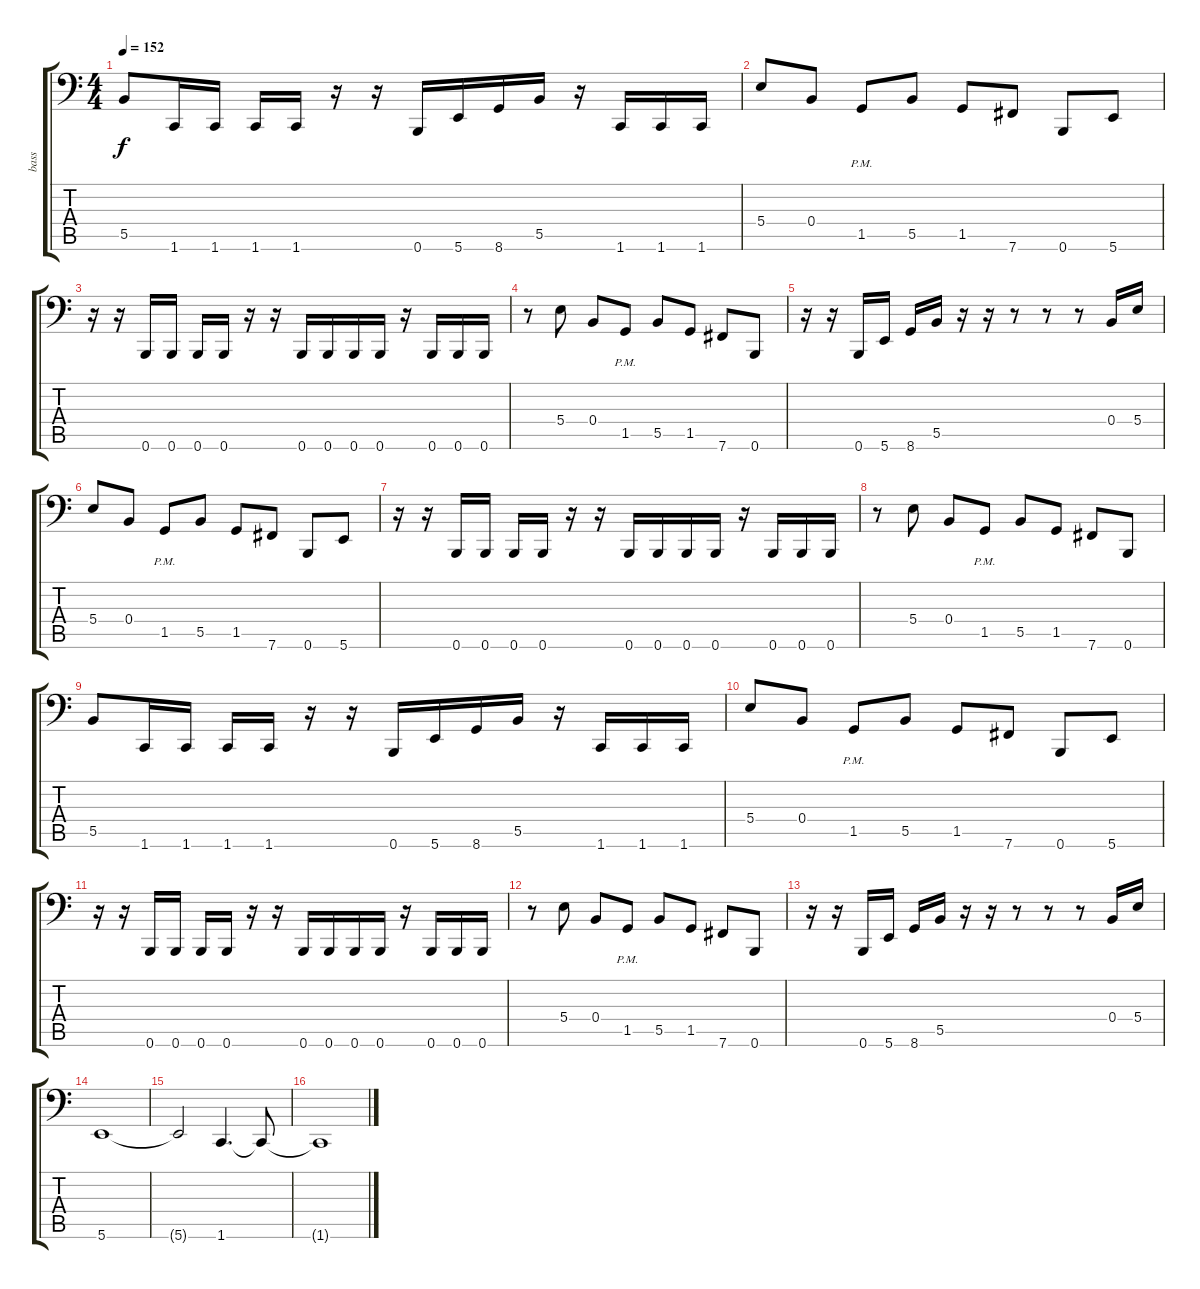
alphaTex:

\track ("bass" "bass") {instrument electricbasspick}
\staff {score tabs}
\tuning (Db3 Ab2 E2 B1 Gb1 B0) {hide}
\ts (4 4)
\tempo 152
\clef f4
\ks c
5.5.8{dy f} 1.6.16 1.6.16 1.6.16 1.6.16 r.16 r.16 0.6.16 5.6.16 8.6.16 5.5.16 r.16 1.6.16 1.6.16 1.6.16 |
5.4.8 0.4.8 1.5{pm}.8 5.5.8 1.5.8 7.6.8 0.6.8 5.6.8 |
r.16 r.16 0.6.16 0.6.16 0.6.16 0.6.16 r.16 r.16 0.6.16 0.6.16 0.6.16 0.6.16 r.16 0.6.16 0.6.16 0.6.16 |
r.8 5.4.8 0.4.8 1.5{pm}.8 5.5.8 1.5.8 7.6.8 0.6.8 |
r.16 r.16 0.6.16 5.6.16 8.6.16 5.5.16 r.16 r.16 r.8 r.8 r.8 0.4.16 5.4.16 |
5.4.8 0.4.8 1.5{pm}.8 5.5.8 1.5.8 7.6.8 0.6.8 5.6.8 |
r.16 r.16 0.6.16 0.6.16 0.6.16 0.6.16 r.16 r.16 0.6.16 0.6.16 0.6.16 0.6.16 r.16 0.6.16 0.6.16 0.6.16 |
r.8 5.4.8 0.4.8 1.5{pm}.8 5.5.8 1.5.8 7.6.8 0.6.8 |
5.5.8 1.6.16 1.6.16 1.6.16 1.6.16 r.16 r.16 0.6.16 5.6.16 8.6.16 5.5.16 r.16 1.6.16 1.6.16 1.6.16 |
5.4.8 0.4.8 1.5{pm}.8 5.5.8 1.5.8 7.6.8 0.6.8 5.6.8 |
r.16 r.16 0.6.16 0.6.16 0.6.16 0.6.16 r.16 r.16 0.6.16 0.6.16 0.6.16 0.6.16 r.16 0.6.16 0.6.16 0.6.16 |
r.8 5.4.8 0.4.8 1.5{pm}.8 5.5.8 1.5.8 7.6.8 0.6.8 |
r.16 r.16 0.6.16 5.6.16 8.6.16 5.5.16 r.16 r.16 r.8 r.8 r.8 0.4.16 5.4.16 |
5.6.1 |
5.6{t}.2 1.6.4{d} 1.6{t}.8 |
1.6{t}.1
